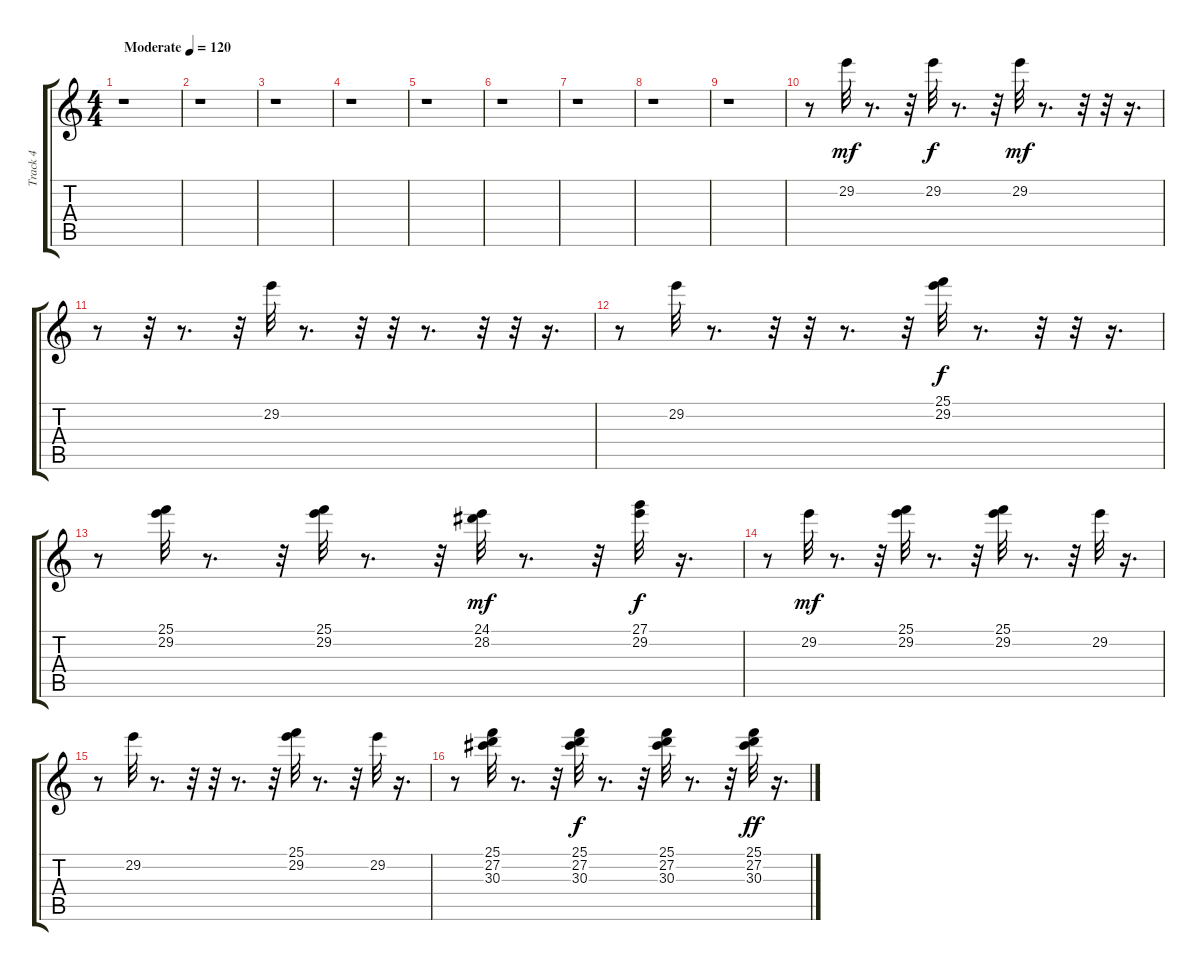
\track ("Track 4" "Track 4") {instrument electricgrandpiano}
\staff {score tabs}
\tuning (E4 B3 G3 D3 A2 E2) {hide}
\ts (4 4)
\tempo (120 "Moderate")
\clef g2
\ks c
r.1{dy mf instrument electricgrandpiano} |
r.1 |
r.1 |
r.1 |
r.1 |
r.1 |
r.1 |
r.1 |
r.1 |
r.8 29.2.32{volume 10} r.8{d} r.32 29.2.32{dy f} r.8{d} r.32 29.2.32{dy mf} r.8{d} r.32 r.32 r.16{d} |
r.8 r.32 r.8{d} r.32 29.2.32 r.8{d} r.32 r.32 r.8{d} r.32 r.32 r.16{d} |
r.8 29.2.32 r.8{d} r.32 r.32 r.8{d} r.32 (25.1 29.2).32{dy f} r.8{d} r.32 r.32 r.16{d} |
r.8 (25.1 29.2).32 r.8{d} r.32 (25.1 29.2).32 r.8{d} r.32 (24.1 28.2).32{dy mf} r.8{d} r.32 (27.1 29.2).32{dy f} r.16{d} |
r.8 29.2.32{dy mf} r.8{d} r.32 (25.1 29.2).32 r.8{d} r.32 (25.1 29.2).32 r.8{d} r.32 29.2.32 r.16{d} |
r.8 29.2.32 r.8{d} r.32 r.32 r.8{d} r.32 (25.1 29.2).32 r.8{d} r.32 29.2.32 r.16{d} |
r.8 (25.1 27.2 30.3).32 r.8{d} r.32 (25.1 27.2 30.3).32{dy f} r.8{d} r.32 (25.1 27.2 30.3).32 r.8{d} r.32 (25.1 27.2 30.3).32{dy ff} r.16{d}
